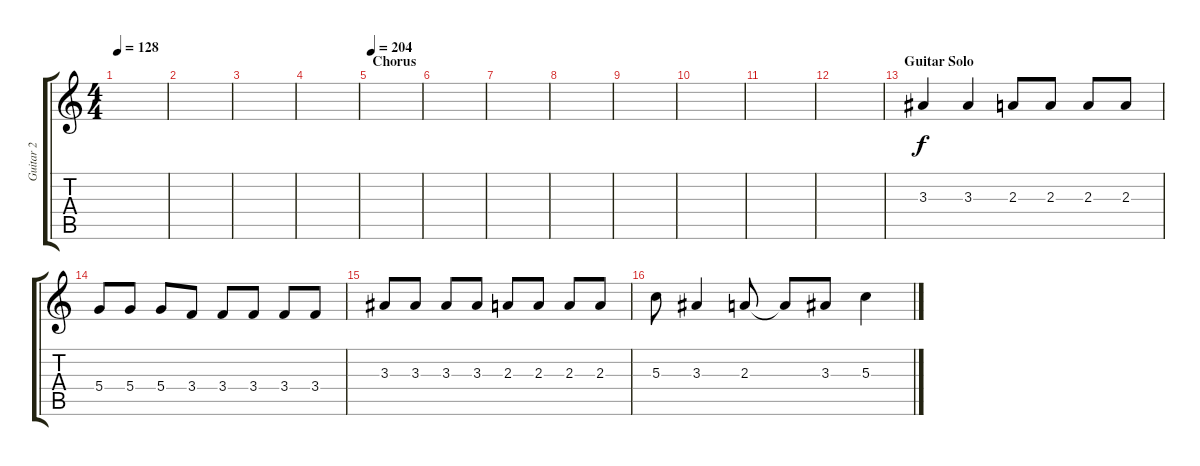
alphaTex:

\track ("Guitar 2" "Guitar 2") {instrument distortionguitar}
\staff {score tabs}
\tuning (E4 B3 G3 D3 A2 E2) {hide}
\ts (4 4)
\tempo 128
\clef g2
\ks c
|
|
|
|
\section ("" "Chorus")
\tempo 204
|
|
|
|
|
|
|
|
\section ("" "Guitar Solo")
3.3.4 3.3.4 2.3.8 2.3.8 2.3.8 2.3.8 |
5.4.8 5.4.8 5.4.8 3.4.8 3.4.8 3.4.8 3.4.8 3.4.8 |
3.3.8 3.3.8 3.3.8 3.3.8 2.3.8 2.3.8 2.3.8 2.3.8 |
5.3.8 3.3.4 2.3.8 2.3{t}.8 3.3.8 5.3.4
